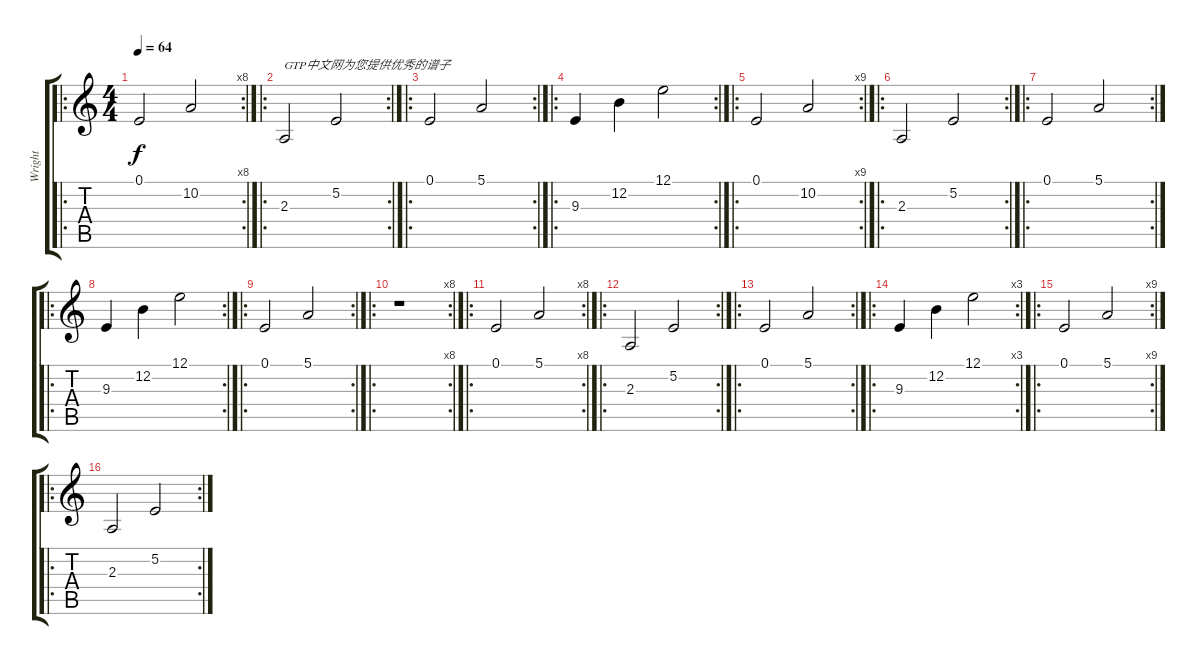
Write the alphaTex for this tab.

\track ("Wright" "Wright") {instrument musicbox}
\staff {score tabs}
\tuning (E4 B3 G3 D3 A2 E2) {hide}
\ro
\rc 8
\ts (4 4)
\tempo 64
\clef g2
\ks c
0.1.2{dy f instrument musicbox} 10.2.2 |
\ro
\rc 2
2.3.2{txt "GTP中文网为您提供优秀的谱子"} 5.2.2 |
\ro
\rc 2
0.1.2 5.1.2 |
\ro
\rc 2
9.3.4 12.2.4 12.1.2 |
\ro
\rc 9
0.1.2 10.2.2 |
\ro
\rc 2
2.3.2 5.2.2 |
\ro
\rc 2
0.1.2 5.1.2 |
\ro
\rc 2
9.3.4 12.2.4 12.1.2 |
\ro
\rc 2
0.1.2 5.1.2 |
\ro
\rc 8
r.1 |
\ro
\rc 8
0.1.2 5.1.2 |
\ro
\rc 2
2.3.2 5.2.2 |
\ro
\rc 2
0.1.2 5.1.2 |
\ro
\rc 3
9.3.4 12.2.4 12.1.2 |
\ro
\rc 9
0.1.2 5.1.2 |
\ro
\rc 2
2.3.2 5.2.2
